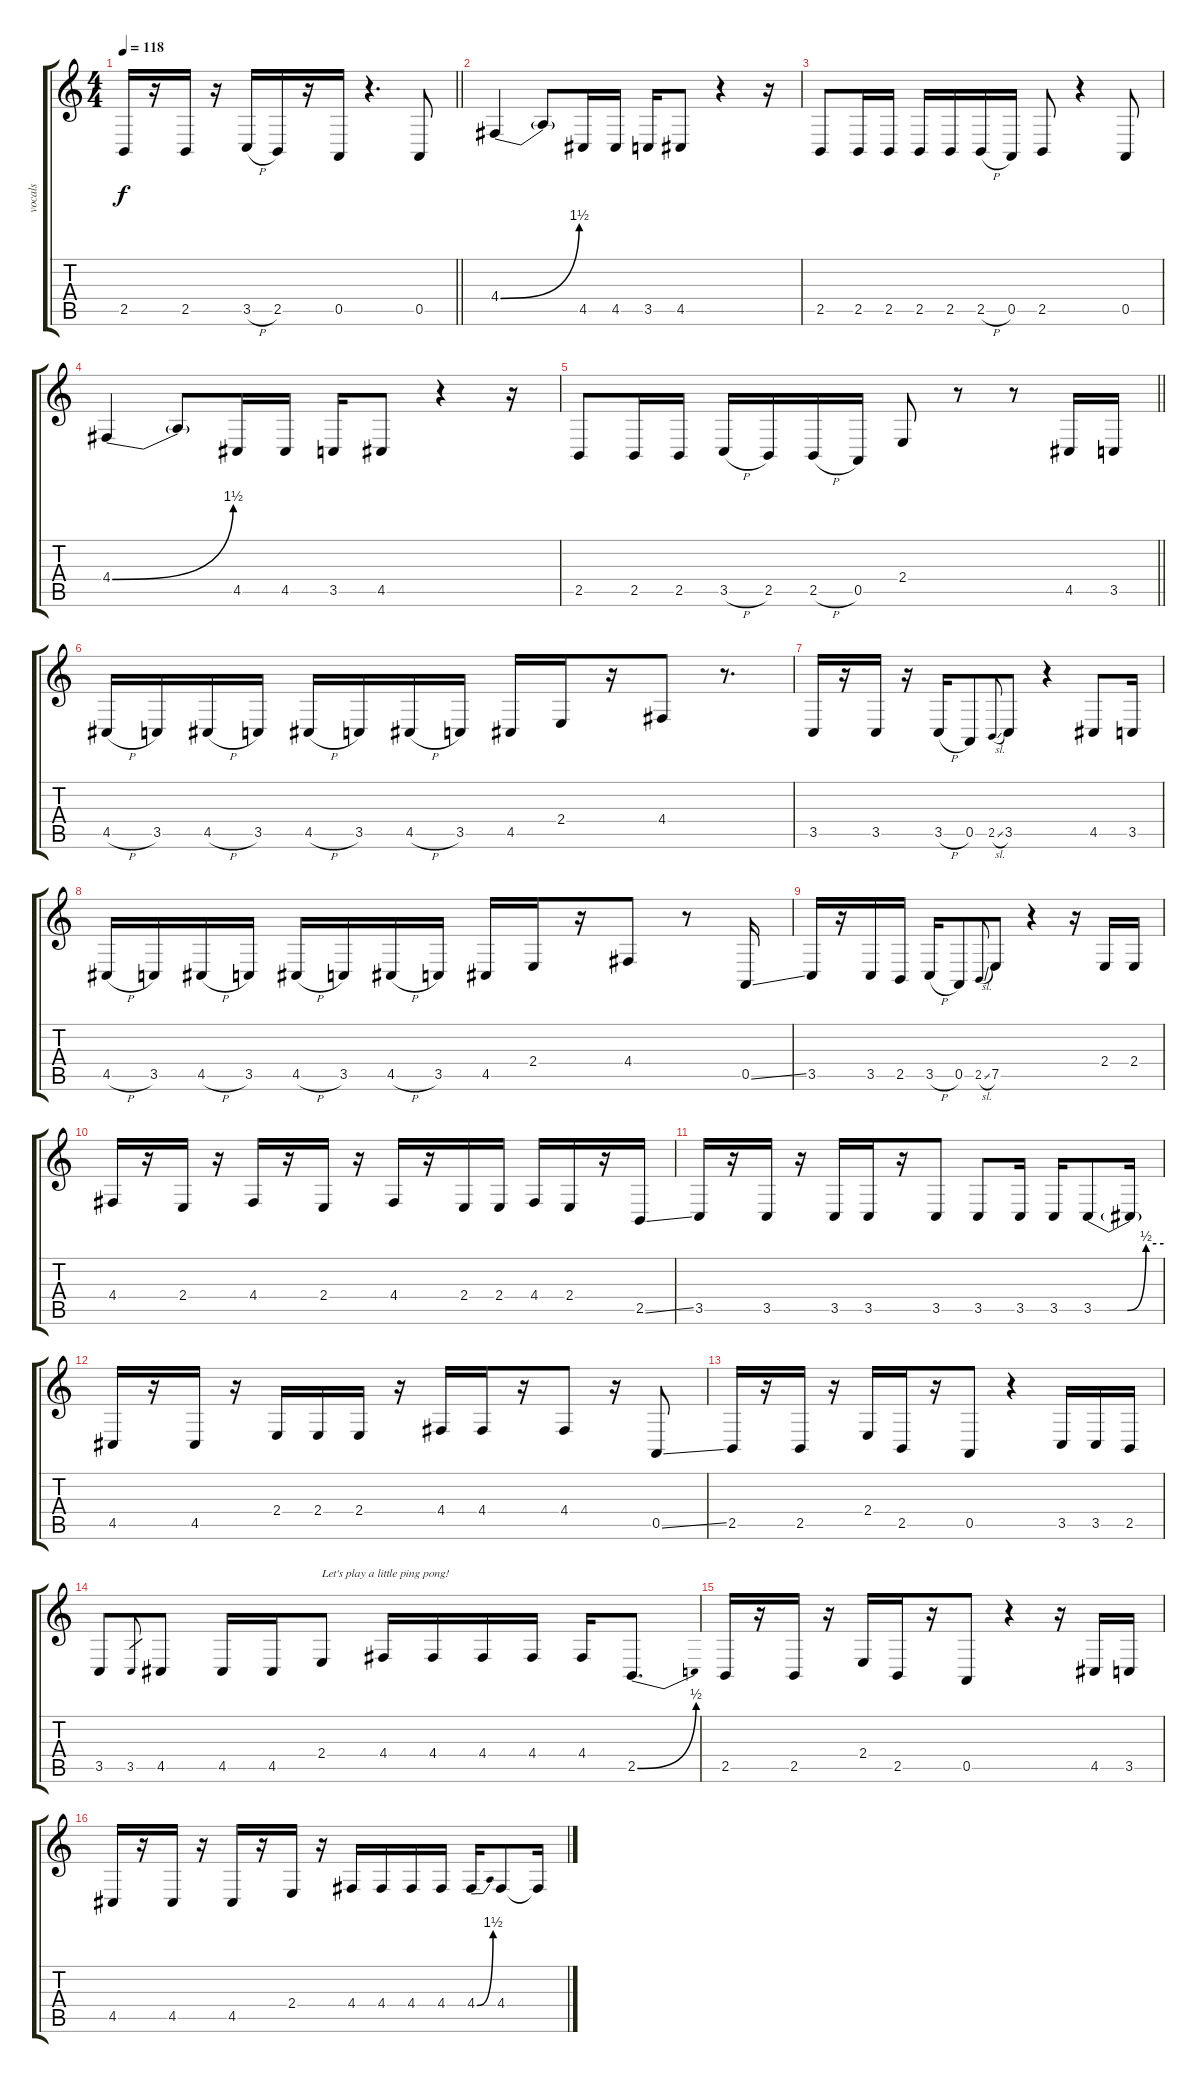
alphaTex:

\track ("vocals" "vocals") {instrument cello}
\staff {score tabs}
\tuning (E4 B3 G3 D3 A2 E2) {hide}
\ts (4 4)
\tempo 118
\clef g2
\barLineRight lightlight
\ks c
2.5.16{dy f} r.16 2.5.16 r.16 3.5{h}.16 2.5.16 r.16 0.5.16 r.4{d} 0.5.8 |
4.4{be (bend 0 0 60 6)}.4 4.4{t}.8 4.5.16 4.5.16 3.5.16 4.5.8 r.4 r.16 |
2.5.8 2.5.16 2.5.16 2.5.16 2.5.16 2.5{h}.16 0.5.16 2.5.8 r.4 0.5.8 |
4.4{be (bend 0 0 60 6)}.4 4.4{t}.8 4.5.16 4.5.16 3.5.16 4.5.8 r.4 r.16 |
\barLineRight lightlight
2.5.8 2.5.16 2.5.16 3.5{h}.16 2.5.16 2.5{h}.16 0.5.16 2.4.8 r.8 r.8 4.5.16 3.5.16 |
4.5{h}.16 3.5.16 4.5{h}.16 3.5.16 4.5{h}.16 3.5.16 4.5{h}.16 3.5.16 4.5.16 2.4.16 r.16 4.4.8 r.8{d} |
3.5.16 r.16 3.5.16 r.16 3.5{h}.16 0.5.8 2.5{sl}.8{gr onbeat} 3.5.8 r.4 4.5.8 3.5.16 |
4.5{h}.16 3.5.16 4.5{h}.16 3.5.16 4.5{h}.16 3.5.16 4.5{h}.16 3.5.16 4.5.16 2.4.16 r.16 4.4.8 r.8 0.5{ss}.16 |
3.5.16 r.16 3.5.16 2.5.16 3.5{h}.16 0.5.8 2.5{sl}.8{gr onbeat} 7.5.8 r.4 r.16 2.4.16 2.4.16 |
4.4.16 r.16 2.4.16 r.16 4.4.16 r.16 2.4.16 r.16 4.4.16 r.16 2.4.16 2.4.16 4.4.16 2.4.16 r.16 2.5{ss}.16 |
3.5.16 r.16 3.5.16 r.16 3.5.16 3.5.16 r.16 3.5.8 3.5.8 3.5.16 3.5.16 3.5{be (custom 0 0 29 0 45 2 60 2)}.8 3.5{t}.16 |
4.5.16 r.16 4.5.16 r.16 2.4.16 2.4.16 2.4.16 r.16 4.4.16 4.4.16 r.16 4.4.8 r.16 0.5{ss}.8 |
2.5.16 r.16 2.5.16 r.16 2.4.16 2.5.16 r.16 0.5.8 r.4 3.5.16 3.5.16 2.5.16 |
3.5.8 3.5.8{gr} 4.5.8 4.5.16 4.5.16 2.4.8{txt "Let's play a little ping pong!"} 4.4.16 4.4.16 4.4.16 4.4.16 4.4.16 2.5{be (bend 0 0 60 2)}.8{d} |
2.5.16 r.16 2.5.16 r.16 2.4.16 2.5.16 r.16 0.5.8 r.4 r.16 4.5.16 3.5.16 |
4.5.16 r.16 4.5.16 r.16 4.5.16 r.16 2.4.16 r.16 4.4.16 4.4.16 4.4.16 4.4.16 4.4{be (bend 0 0 60 6)}.16 4.4.8 4.4{t}.16
